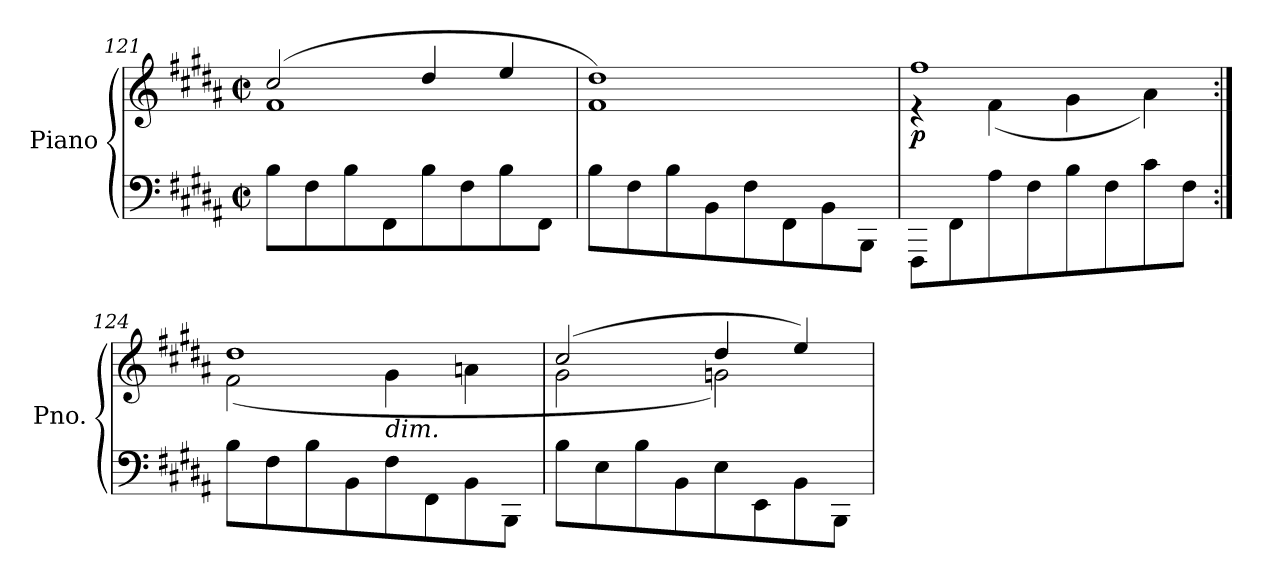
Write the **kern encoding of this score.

**kern	**kern	**dynam
*part1	*part1	*part1
*staff2	*staff1	*staff1/2
*I"Piano	*	*
*I'Pno.	*	*
*clefF4	*clefG2	*
*k[f#c#g#d#a#]	*k[f#c#g#d#a#]	*
*M2/2	*M2/2	*
*met(c|)	*met(c|)	*
=121	=121	=121
*	*^	*
8B\L	1f#	(>2cc#/	.
8F#\	.	.	.
8B\	.	.	.
8FF#\	.	.	.
8B\	.	4dd#/	.
8F#\	.	.	.
8B\	.	4ee/	.
8FF#\J	.	.	.
=122	=122	=122	=122
8B\L	1f#	1dd#)	.
8F#\	.	.	.
8B\	.	.	.
8BB\	.	.	.
8F#\	.	.	.
8FF#\	.	.	.
8BB\	.	.	.
8BBB\J	.	.	.
!!LO:LB:g=z	!!
=123	=123	=123	=123
!	!	!	!LO:DY:b
8FFF#\L	1ff#	4r	p
8FF#\	.	.	.
8A#\	.	(<4f#\	.
8F#\	.	.	.
8B\	.	4g#\	.
8F#\	.	.	.
8c#\	.	4a#\)	.
8F#\J	.	.	.
=124:|!	=124:|!	=124:|!	=124:|!
8B\L	1dd#	(<2f#\	.
8F#\	.	.	.
8B\	.	.	.
8BB\	.	.	.
!	!	!LO:TX:b:i:t=dim.	!
8F#\	.	4g#\	.
8FF#\	.	.	.
8BB\	.	4an\	.
8BBB\J	.	.	.
=125	=125	=125	=125
8B\L	(>2cc#/	2g#\	.
8E\	.	.	.
8B\	.	.	.
8BB\	.	.	.
8E\	4dd#/	2gn\)	.
8EE\	.	.	.
8BB\	4ee/)	.	.
8BBB\J	.	.	.
*	*v	*v	*
=	=	=
*-	*-	*-
